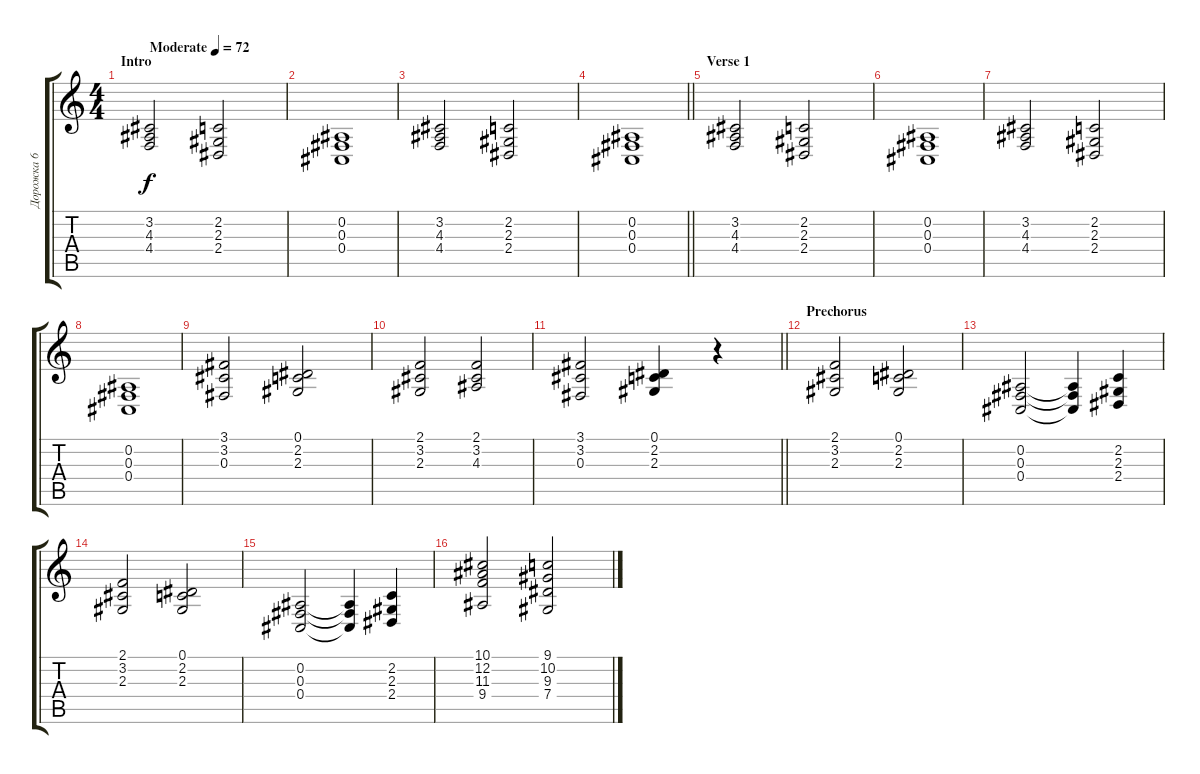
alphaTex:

\track ("Дорожка 6" "Дорожка 6") {instrument synthstrings1}
\staff {score tabs}
\tuning (Eb4 Bb3 Gb3 Db3 Ab2 Eb2) {hide}
\ts (4 4)
\section ("" "Intro")
\tempo (72 "Moderate")
\clef g2
\ks c
(3.2 4.3 4.4).2{dy f instrument synthstrings1} (2.2 2.3 2.4).2 |
(0.2 0.3 0.4).1 |
(3.2 4.3 4.4).2 (2.2 2.3 2.4).2 |
\barLineRight lightlight
(0.2 0.3 0.4).1 |
\section ("" "Verse 1")
(3.2 4.3 4.4).2 (2.2 2.3 2.4).2 |
(0.2 0.3 0.4).1 |
(3.2 4.3 4.4).2 (2.2 2.3 2.4).2 |
(0.2 0.3 0.4).1 |
(3.1 3.2 0.3).2 (0.1 2.2 2.3).2 |
(2.1 3.2 2.3).2 (2.1 3.2 4.3).2 |
\barLineRight lightlight
(3.1 3.2 0.3).2 (0.1 2.2 2.3).4 r.4 |
\section ("" "Prechorus")
(2.1 3.2 2.3).2 (0.1 2.2 2.3).2 |
(0.2 0.3 0.4).2 (0.2{t} 0.3{t} 0.4{t}).4 (2.2 2.3 2.4).4 |
(2.1 3.2 2.3).2 (0.1 2.2 2.3).2 |
(0.2 0.3 0.4).2 (0.2{t} 0.3{t} 0.4{t}).4 (2.2 2.3 2.4).4 |
(10.1 12.2 11.3 9.4).2{instrument choiraahs} (9.1 10.2 9.3 7.4).2
